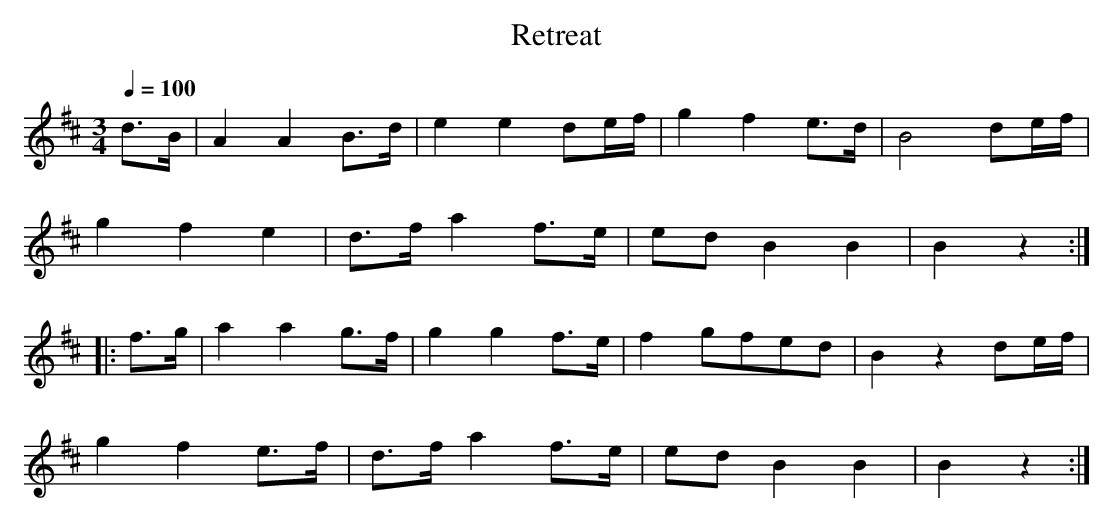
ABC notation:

X:1
T:Retreat
M:3/4
Q:1/4=100
L:1/8
K:D t=8
d>B|A2A2B>d|e2e2 de/f/|g2f2 e>d|B4 de/f/|
g2f2e2|d>fa2f>e|edB2B2|B2z2:|
|:f>g|a2a2g>f|g2g2f>e|f2gfed|B2z2de/f/|
g2f2e>f|d>fa2f>e|edB2B2|B2z2 :|
